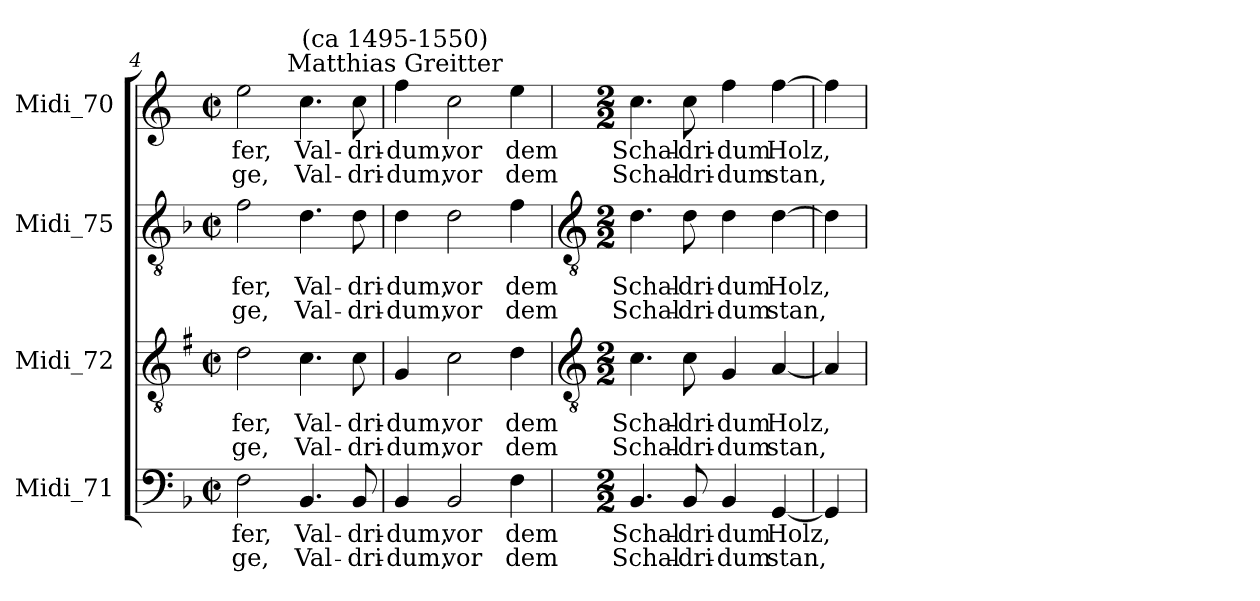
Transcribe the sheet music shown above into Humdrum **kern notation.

**kern	**text	**text	**kern	**text	**text	**kern	**text	**text	**kern	**text	**text
*part4	*part4	*part4	*part3	*part3	*part3	*part2	*part2	*part2	*part1	*part1	*part1
*staff4	*staff4	*staff4	*staff3	*staff3	*staff3	*staff2	*staff2	*staff2	*staff1	*staff1	*staff1
*I"Midi_71	*	*	*I"Midi_72	*	*	*I"Midi_75	*	*	*I"Midi_70	*	*
*clefF4	*	*	*clefGv2	*	*	*clefGv2	*	*	*clefG2	*	*
*	*	*	*ITrd1c2	*	*	*	*	*	*ITrd4c7	*	*
*k[b-]	*	*	*k[b-]	*	*	*k[b-]	*	*	*k[b-]	*	*
*F:	*	*	*F:	*	*	*F:	*	*	*F:	*	*
*M2/2	*	*	*M2/2	*	*	*M2/2	*	*	*M2/2	*	*
*met(c|)	*	*	*met(c|)	*	*	*met(c|)	*	*	*met(c|)	*	*
=4	=4	=4	=4	=4	=4	=4	=4	=4	=4	=4	=4
!	!LO:LY:b	!LO:LY:b	!	!LO:LY:b	!LO:LY:b	!	!LO:LY:b	!LO:LY:b	!	!LO:LY:b	!LO:LY:b
2F	-fer,	ge,	2c	-fer,	ge,	2f	-fer,	ge,	2a	-fer,	ge,
!	!LO:LY:b	!LO:LY:b	!	!LO:LY:b	!LO:LY:b	!	!LO:LY:b	!LO:LY:b	!	!LO:LY:b	!LO:LY:b
4.BB-	Val-	-Val-	4.B-	Val-	-Val-	4.d	Val-	-Val-	4.f	Val-	-Val-
!	!LO:LY:b	!LO:LY:b	!	!LO:LY:b	!LO:LY:b	!	!LO:LY:b	!LO:LY:b	!	!LO:LY:b	!LO:LY:b
8BB-	-dri-	-dri-	8B-	-dri-	-dri-	8d	-dri-	-dri-	8f	-dri-	-dri-
=5	=5	=5	=5	=5	=5	=5	=5	=5	=5	=5	=5
!	!	!	!	!	!	!	!	!	!LO:TX:a:cj:t=Matthias Greitter	!	!
!	!	!	!	!	!	!	!	!	!LO:TX:a:cj:t=(ca 1495-1550)	!	!
!	!LO:LY:b	!LO:LY:b	!	!LO:LY:b	!LO:LY:b	!	!LO:LY:b	!LO:LY:b	!	!LO:LY:b	!LO:LY:b
4BB-	-dum,	dum,	4F	-dum,	dum,	4d	-dum,	dum,	4b-	-dum,	dum,
!	!LO:LY:b	!LO:LY:b	!	!LO:LY:b	!LO:LY:b	!	!LO:LY:b	!LO:LY:b	!	!LO:LY:b	!LO:LY:b
2BB-	vor	vor	2B-	vor	vor	2d	vor	vor	2f	vor	vor
!	!LO:LY:b	!LO:LY:b	!	!LO:LY:b	!LO:LY:b	!	!LO:LY:b	!LO:LY:b	!	!LO:LY:b	!LO:LY:b
4F	dem	dem	4c	dem	dem	4f	dem	dem	4a	dem	dem
!!LO:LB:g=z
=6	=6	=6	=6	=6	=6	=6	=6	=6	=6	=6	=6
*	*	*	*clefGv2	*	*	*clefGv2	*	*	*	*	*
*M2/2	*	*	*M2/2	*	*	*M2/2	*	*	*M2/2	*	*
!	!LO:LY:b	!LO:LY:b	!	!LO:LY:b	!LO:LY:b	!	!LO:LY:b	!LO:LY:b	!	!LO:LY:b	!LO:LY:b
4.BB-	Schal-	-Schal-	4.B-	Schal-	-Schal-	4.d	Schal-	-Schal-	4.f	Schal-	-Schal-
!	!LO:LY:b	!LO:LY:b	!	!LO:LY:b	!LO:LY:b	!	!LO:LY:b	!LO:LY:b	!	!LO:LY:b	!LO:LY:b
8BB-	-dri-	-dri-	8B-	-dri-	-dri-	8d	-dri-	-dri-	8f	-dri-	-dri-
!	!LO:LY:b	!LO:LY:b	!	!LO:LY:b	!LO:LY:b	!	!LO:LY:b	!LO:LY:b	!	!LO:LY:b	!LO:LY:b
4BB-	-dum	dum	4F	-dum	dum	4d	-dum	dum	4b-	-dum	dum
!	!LO:LY:b	!LO:LY:b	!	!LO:LY:b	!LO:LY:b	!	!LO:LY:b	!LO:LY:b	!	!LO:LY:b	!LO:LY:b
[4GG	Holz,	stan,	[4G	Holz,	stan,	[4d	Holz,	stan,	[4b-	Holz,	stan,
=7	=7	=7	=7	=7	=7	=7	=7	=7	=7	=7	=7
4GG]	.	.	4G]	.	.	4d]	.	.	4b-]	.	.
=	=	=	=	=	=	=	=	=	=	=	=
*-	*-	*-	*-	*-	*-	*-	*-	*-	*-	*-	*-
